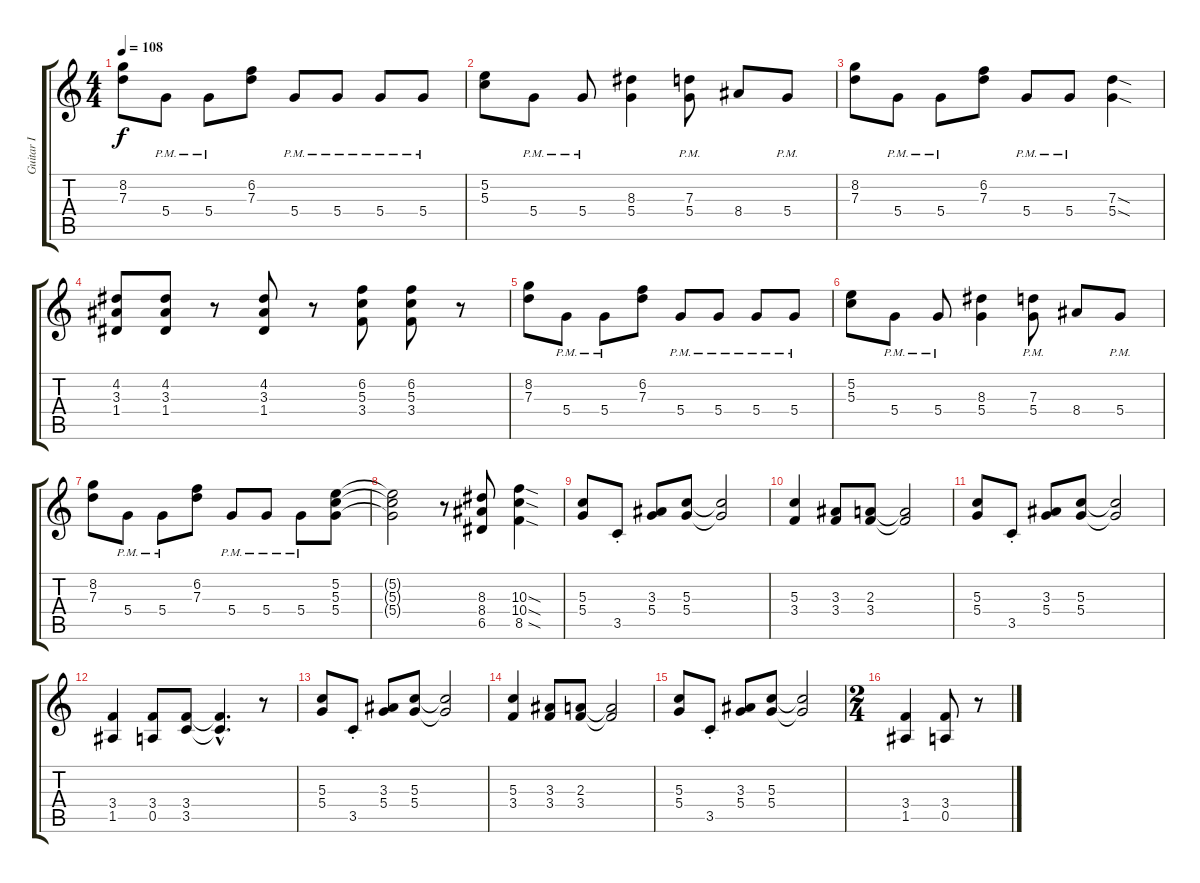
\track ("Guitar I" "Guitar I") {instrument overdrivenguitar}
\staff {score tabs}
\tuning (E4 B3 G3 D3 A2 E2) {hide}
\ts (4 4)
\tempo 108
\clef g2
\ks c
(8.2 7.3).8{dy f instrument overdrivenguitar} 5.4{pm}.8 5.4{pm}.8 (6.2 7.3).8 5.4{pm}.8 5.4{pm}.8 5.4{pm}.8 5.4{pm}.8 |
(5.2 5.3).8 5.4{pm}.8 5.4{pm}.8 (8.3 5.4).4 (7.3 5.4{pm}).8 8.4.8 5.4{pm}.8 |
(8.2 7.3).8 5.4{pm}.8 5.4{pm}.8 (6.2 7.3).8 5.4{pm}.8 5.4{pm}.8 (7.3{sod} 5.4{sod}).4 |
(4.2 3.3 1.4).8 (4.2 3.3 1.4).8 r.8 (4.2 3.3 1.4).8 r.8 (6.2 5.3 3.4).8 (6.2 5.3 3.4).8 r.8 |
(8.2 7.3).8 5.4{pm}.8 5.4{pm}.8 (6.2 7.3).8 5.4{pm}.8 5.4{pm}.8 5.4{pm}.8 5.4{pm}.8 |
(5.2 5.3).8 5.4{pm}.8 5.4{pm}.8 (8.3 5.4).4 (7.3 5.4{pm}).8 8.4.8 5.4{pm}.8 |
(8.2 7.3).8 5.4{pm}.8 5.4{pm}.8 (6.2 7.3).8 5.4{pm}.8 5.4{pm}.8 5.4{pm}.8 (5.2 5.3 5.4).8 |
(5.2{t} 5.3{t} 5.4{t}).2 r.8 (8.3 8.4 6.5).8 (10.3{sod} 10.4{sod} 8.5{sod}).4 |
(5.3 5.4).8 3.5{st}.8 (3.3 5.4).8 (5.3 5.4).8 (5.3{t} 5.4{t}).2 |
(5.3 3.4).4 (3.3 3.4).8 (2.3 3.4).8 (2.3{t} 3.4{t}).2 |
(5.3 5.4).8 3.5{st}.8 (3.3 5.4).8 (5.3 5.4).8 (5.3{t} 5.4{t}).2 |
(3.4 1.5).4 (3.4 0.5).8 (3.4 3.5).8 (3.4{hac t} 3.5{hac t}).4{d} r.8 |
(5.3 5.4).8 3.5{st}.8 (3.3 5.4).8 (5.3 5.4).8 (5.3{t} 5.4{t}).2 |
(5.3 3.4).4 (3.3 3.4).8 (2.3 3.4).8 (2.3{t} 3.4{t}).2 |
(5.3 5.4).8 3.5{st}.8 (3.3 5.4).8 (5.3 5.4).8 (5.3{t} 5.4{t}).2 |
\ts (2 4)
(3.4 1.5).4 (3.4 0.5).8 r.8
